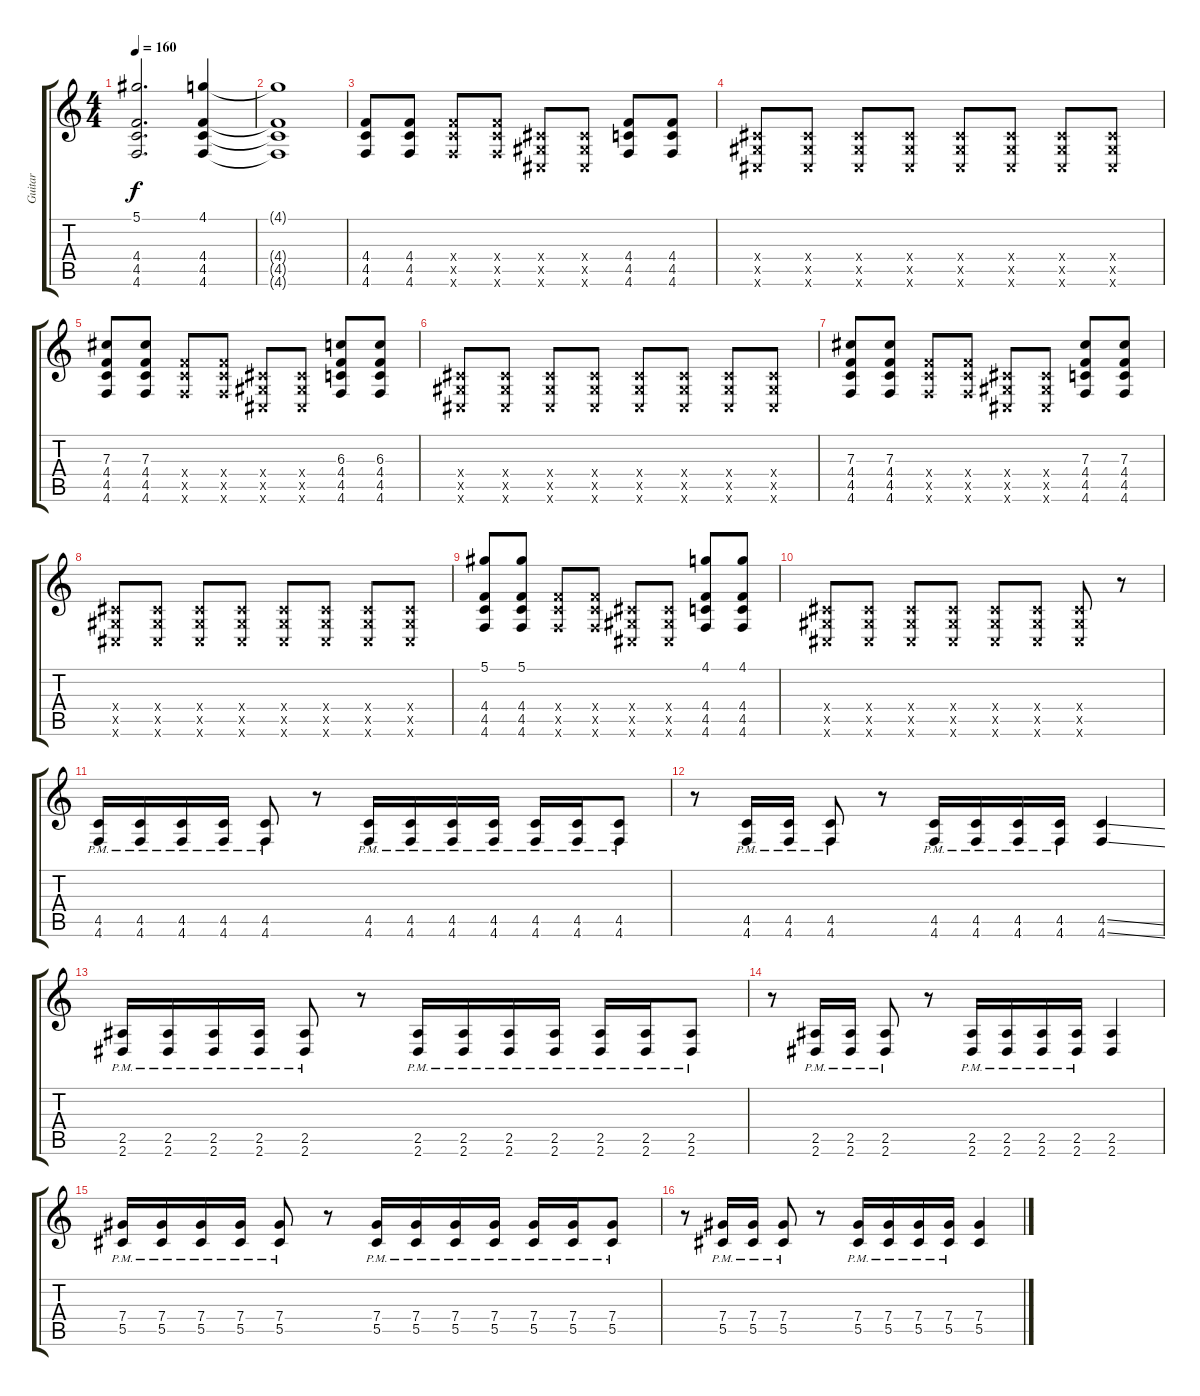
\track ("Guitar" "Guitar") {instrument distortionguitar}
\staff {score tabs}
\tuning (Eb4 Bb3 Gb3 Db3 Ab2 Db2) {hide}
\ts (4 4)
\tempo 160
\clef g2
\ks c
(5.1 4.4 4.5 4.6).2{d dy f} (4.1 4.4 4.5 4.6).4 |
(4.1{t} 4.4{t} 4.5{t} 4.6{t}).1 |
(4.4 4.5 4.6).8 (4.4 4.5 4.6).8 (4.4{x} 4.5{x} 4.6{x}).8 (4.4{x} 4.5{x} 4.6{x}).8 (0.4{x} 0.5{x} 0.6{x}).8 (0.4{x} 0.5{x} 0.6{x}).8 (4.4 4.5 4.6).8 (4.4 4.5 4.6).8 |
(0.4{x} 0.5{x} 0.6{x}).8 (0.4{x} 0.5{x} 0.6{x}).8 (0.4{x} 0.5{x} 0.6{x}).8 (0.4{x} 0.5{x} 0.6{x}).8 (0.4{x} 0.5{x} 0.6{x}).8 (0.4{x} 0.5{x} 0.6{x}).8 (0.4{x} 0.5{x} 0.6{x}).8 (0.4{x} 0.5{x} 0.6{x}).8 |
(7.3 4.4 4.5 4.6).8 (7.3 4.4 4.5 4.6).8 (4.4{x} 4.5{x} 4.6{x}).8 (4.4{x} 4.5{x} 4.6{x}).8 (0.4{x} 0.5{x} 0.6{x}).8 (0.4{x} 0.5{x} 0.6{x}).8 (6.3 4.4 4.5 4.6).8 (6.3 4.4 4.5 4.6).8 |
(0.4{x} 0.5{x} 0.6{x}).8 (0.4{x} 0.5{x} 0.6{x}).8 (0.4{x} 0.5{x} 0.6{x}).8 (0.4{x} 0.5{x} 0.6{x}).8 (0.4{x} 0.5{x} 0.6{x}).8 (0.4{x} 0.5{x} 0.6{x}).8 (0.4{x} 0.5{x} 0.6{x}).8 (0.4{x} 0.5{x} 0.6{x}).8 |
(7.3 4.4 4.5 4.6).8 (7.3 4.4 4.5 4.6).8 (4.4{x} 4.5{x} 4.6{x}).8 (4.4{x} 4.5{x} 4.6{x}).8 (0.4{x} 0.5{x} 0.6{x}).8 (0.4{x} 0.5{x} 0.6{x}).8 (7.3 4.4 4.5 4.6).8 (7.3 4.4 4.5 4.6).8 |
(0.4{x} 0.5{x} 0.6{x}).8 (0.4{x} 0.5{x} 0.6{x}).8 (0.4{x} 0.5{x} 0.6{x}).8 (0.4{x} 0.5{x} 0.6{x}).8 (0.4{x} 0.5{x} 0.6{x}).8 (0.4{x} 0.5{x} 0.6{x}).8 (0.4{x} 0.5{x} 0.6{x}).8 (0.4{x} 0.5{x} 0.6{x}).8 |
(5.1 4.4 4.5 4.6).8 (5.1 4.4 4.5 4.6).8 (4.4{x} 4.5{x} 4.6{x}).8 (4.4{x} 4.5{x} 4.6{x}).8 (0.4{x} 0.5{x} 0.6{x}).8 (0.4{x} 0.5{x} 0.6{x}).8 (4.1 4.4 4.5 4.6).8 (4.1 4.4 4.5 4.6).8 |
(0.4{x} 0.5{x} 0.6{x}).8 (0.4{x} 0.5{x} 0.6{x}).8 (0.4{x} 0.5{x} 0.6{x}).8 (0.4{x} 0.5{x} 0.6{x}).8 (0.4{x} 0.5{x} 0.6{x}).8 (0.4{x} 0.5{x} 0.6{x}).8 (0.4{x} 0.5{x} 0.6{x}).8 r.8 |
(4.5{pm} 4.6{pm}).16 (4.5{pm} 4.6{pm}).16 (4.5{pm} 4.6{pm}).16 (4.5{pm} 4.6{pm}).16 (4.5{pm} 4.6{pm}).8 r.8 (4.5{pm} 4.6{pm}).16 (4.5{pm} 4.6{pm}).16 (4.5{pm} 4.6{pm}).16 (4.5{pm} 4.6{pm}).16 (4.5{pm} 4.6{pm}).16 (4.5{pm} 4.6{pm}).16 (4.5{pm} 4.6{pm}).8 |
r.8 (4.5{pm} 4.6{pm}).16 (4.5{pm} 4.6{pm}).16 (4.5{pm} 4.6{pm}).8 r.8 (4.5{pm} 4.6{pm}).16 (4.5{pm} 4.6{pm}).16 (4.5{pm} 4.6{pm}).16 (4.5{pm} 4.6{pm}).16 (4.5{ss} 4.6{ss}).4 |
(2.5{pm} 2.6{pm}).16 (2.5{pm} 2.6{pm}).16 (2.5{pm} 2.6{pm}).16 (2.5{pm} 2.6{pm}).16 (2.5{pm} 2.6{pm}).8 r.8 (2.5{pm} 2.6{pm}).16 (2.5{pm} 2.6{pm}).16 (2.5{pm} 2.6{pm}).16 (2.5{pm} 2.6{pm}).16 (2.5{pm} 2.6{pm}).16 (2.5{pm} 2.6{pm}).16 (2.5{pm} 2.6{pm}).8 |
r.8 (2.5{pm} 2.6{pm}).16 (2.5{pm} 2.6{pm}).16 (2.5{pm} 2.6{pm}).8 r.8 (2.5{pm} 2.6{pm}).16 (2.5{pm} 2.6{pm}).16 (2.5{pm} 2.6{pm}).16 (2.5{pm} 2.6{pm}).16 (2.5 2.6).4 |
(7.4{pm} 5.5{pm}).16 (7.4{pm} 5.5{pm}).16 (7.4{pm} 5.5{pm}).16 (7.4{pm} 5.5{pm}).16 (7.4{pm} 5.5{pm}).8 r.8 (7.4{pm} 5.5{pm}).16 (7.4{pm} 5.5{pm}).16 (7.4{pm} 5.5{pm}).16 (7.4{pm} 5.5{pm}).16 (7.4{pm} 5.5{pm}).16 (7.4{pm} 5.5{pm}).16 (7.4{pm} 5.5{pm}).8 |
r.8 (7.4{pm} 5.5{pm}).16 (7.4{pm} 5.5{pm}).16 (7.4{pm} 5.5{pm}).8 r.8 (7.4{pm} 5.5{pm}).16 (7.4{pm} 5.5{pm}).16 (7.4{pm} 5.5{pm}).16 (7.4{pm} 5.5{pm}).16 (7.4 5.5).4
